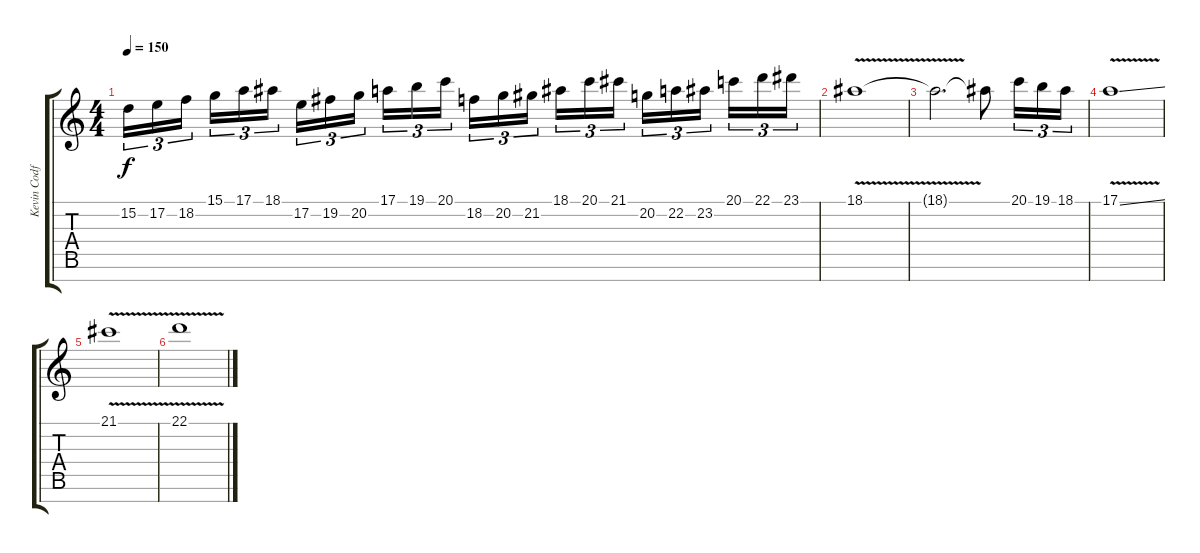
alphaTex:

\track ("Kevin Codfert - Keyboards" "Kevin Codf") {instrument lead1square}
\staff {score tabs}
\tuning (E4 B3 G3 D3 A2 E2 B1) {hide}
\ts (4 4)
\tempo 150
\clef g2
\ks c
15.2.16{tu (3 2) dy f instrument lead1square} 17.2.16{tu (3 2)} 18.2.16{tu (3 2) beam splitsecondary} 15.1.16{tu (3 2)} 17.1.16{tu (3 2)} 18.1.16{tu (3 2)} 17.2.16{tu (3 2)} 19.2.16{tu (3 2)} 20.2.16{tu (3 2) beam splitsecondary} 17.1.16{tu (3 2)} 19.1.16{tu (3 2)} 20.1.16{tu (3 2)} 18.2.16{tu (3 2)} 20.2.16{tu (3 2)} 21.2.16{tu (3 2) beam splitsecondary} 18.1.16{tu (3 2)} 20.1.16{tu (3 2)} 21.1.16{tu (3 2)} 20.2.16{tu (3 2)} 22.2.16{tu (3 2)} 23.2.16{tu (3 2) beam splitsecondary} 20.1.16{tu (3 2)} 22.1.16{tu (3 2)} 23.1.16{tu (3 2)} |
18.1{v}.1 |
18.1{t}.2{d} 18.1{t}.8 20.1.16{tu (3 2)} 19.1.16{tu (3 2)} 18.1.16{tu (3 2)} |
17.1{v ss}.1 |
21.1{v}.1 |
22.1{v}.1
